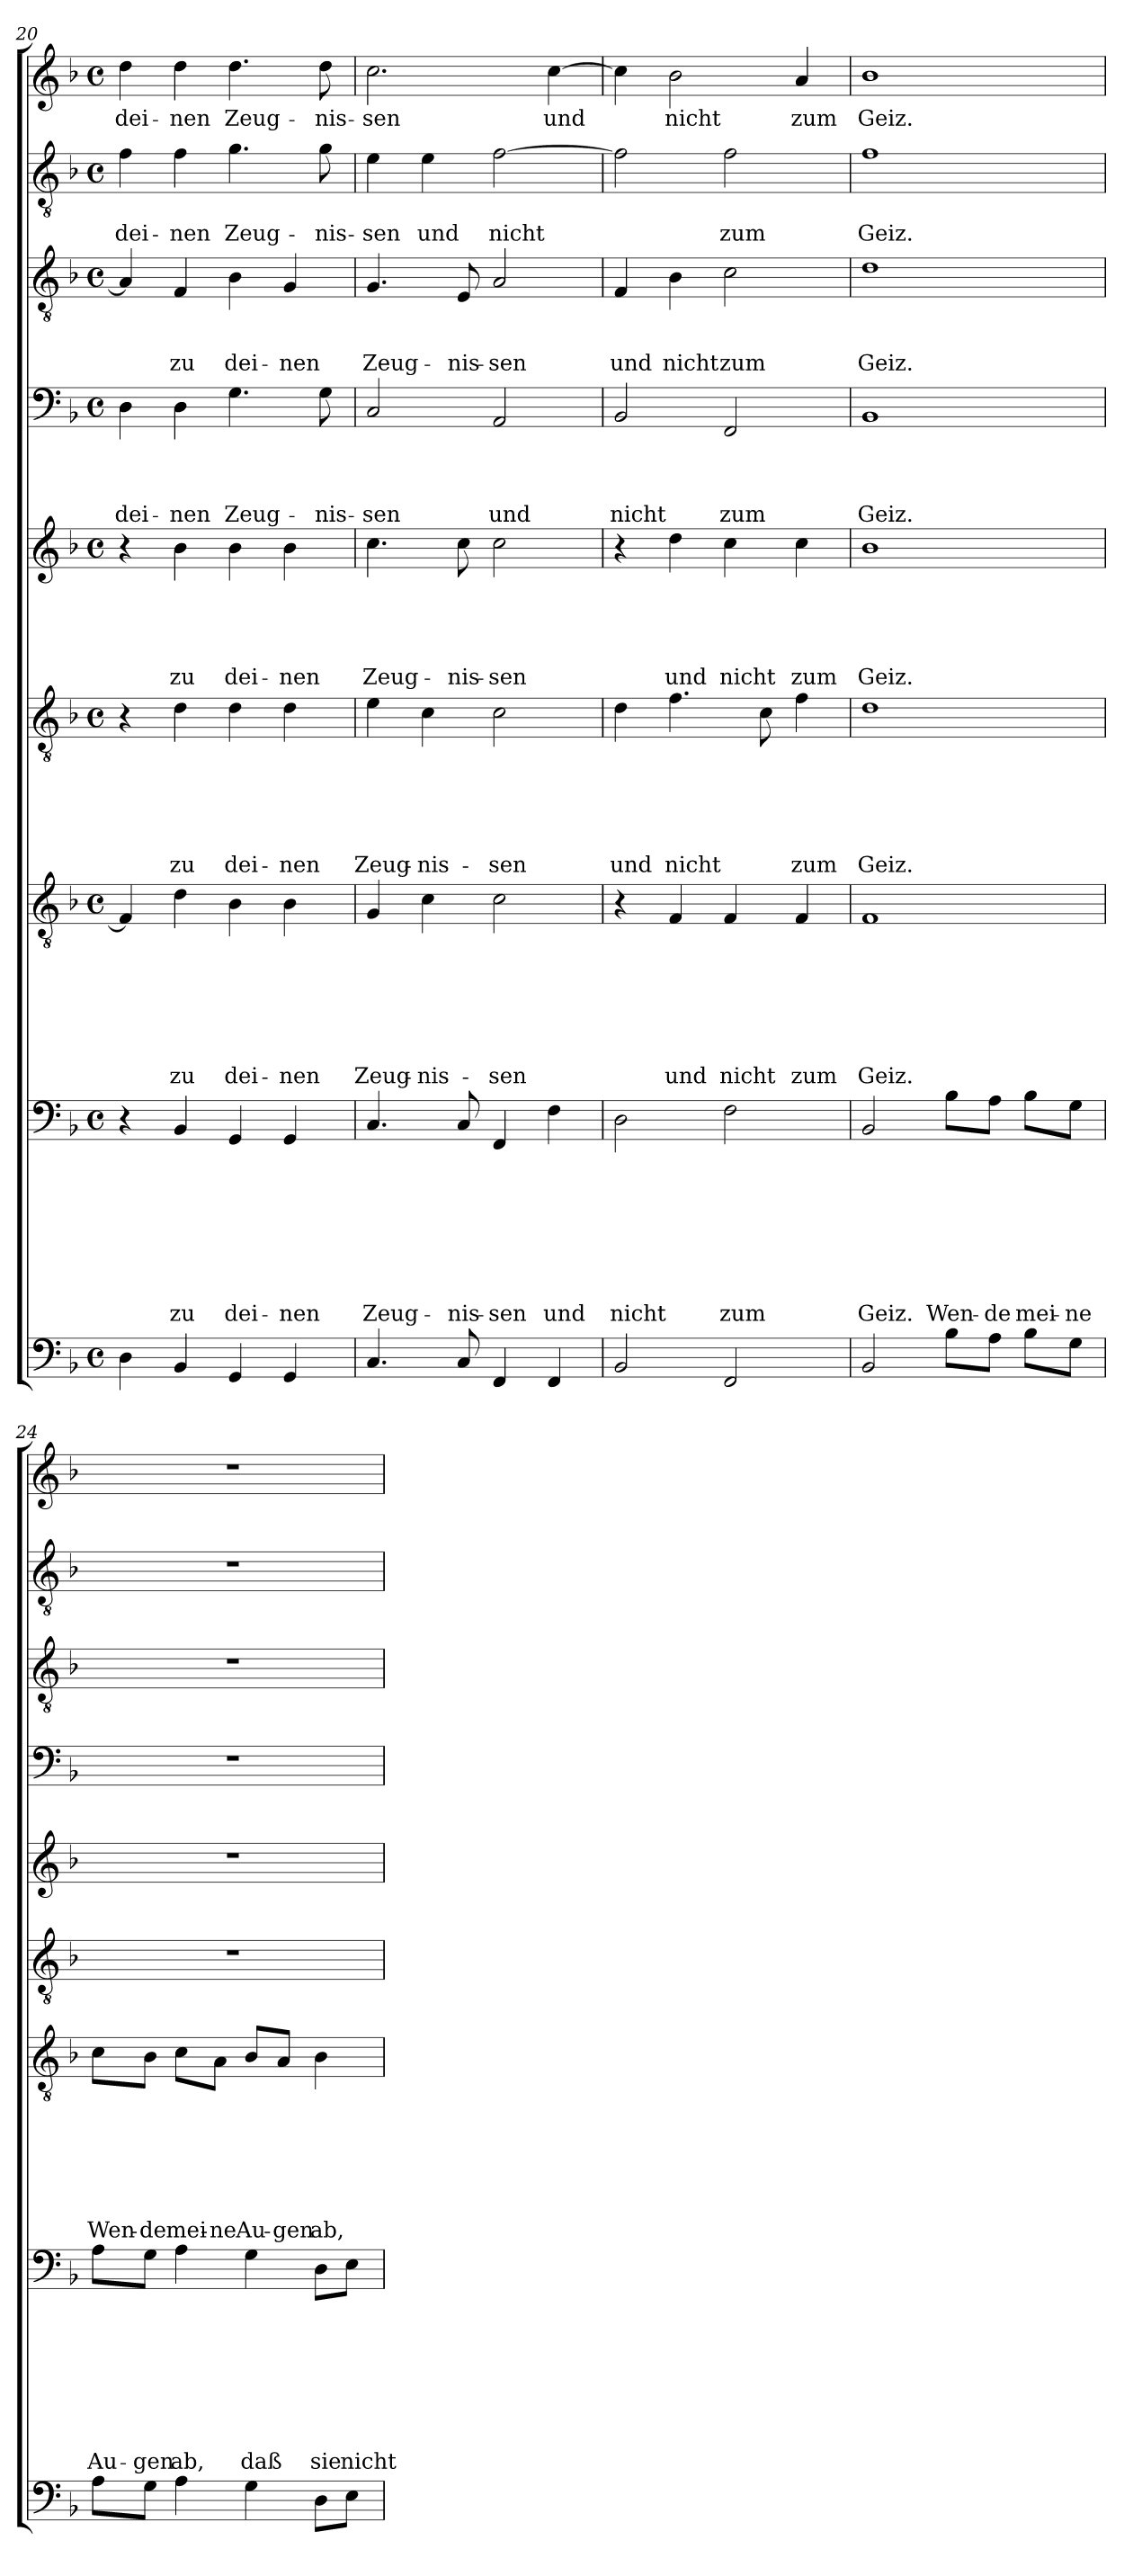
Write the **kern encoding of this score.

**kern	**kern	**text	**text	**text	**text	**text	**text	**text	**text	**kern	**text	**text	**text	**text	**text	**text	**text	**kern	**text	**text	**text	**text	**text	**text	**kern	**text	**text	**text	**text	**text	**kern	**text	**text	**text	**text	**kern	**text	**text	**text	**kern	**text	**text	**kern	**text
*part9	*part8	*part8	*part8	*part8	*part8	*part8	*part8	*part8	*part8	*part7	*part7	*part7	*part7	*part7	*part7	*part7	*part7	*part6	*part6	*part6	*part6	*part6	*part6	*part6	*part5	*part5	*part5	*part5	*part5	*part5	*part4	*part4	*part4	*part4	*part4	*part3	*part3	*part3	*part3	*part2	*part2	*part2	*part1	*part1
*staff9	*staff8	*staff8	*staff8	*staff8	*staff8	*staff8	*staff8	*staff8	*staff8	*staff7	*staff7	*staff7	*staff7	*staff7	*staff7	*staff7	*staff7	*staff6	*staff6	*staff6	*staff6	*staff6	*staff6	*staff6	*staff5	*staff5	*staff5	*staff5	*staff5	*staff5	*staff4	*staff4	*staff4	*staff4	*staff4	*staff3	*staff3	*staff3	*staff3	*staff2	*staff2	*staff2	*staff1	*staff1
*clefF4	*clefF4	*	*	*	*	*	*	*	*	*clefGv2	*	*	*	*	*	*	*	*clefGv2	*	*	*	*	*	*	*clefG2	*	*	*	*	*	*clefF4	*	*	*	*	*clefGv2	*	*	*	*clefGv2	*	*	*clefG2	*
*k[b-]	*k[b-]	*	*	*	*	*	*	*	*	*k[b-]	*	*	*	*	*	*	*	*k[b-]	*	*	*	*	*	*	*k[b-]	*	*	*	*	*	*k[b-]	*	*	*	*	*k[b-]	*	*	*	*k[b-]	*	*	*k[b-]	*
*F:	*F:	*	*	*	*	*	*	*	*	*F:	*	*	*	*	*	*	*	*F:	*	*	*	*	*	*	*F:	*	*	*	*	*	*F:	*	*	*	*	*F:	*	*	*	*F:	*	*	*F:	*
*M4/4	*M4/4	*	*	*	*	*	*	*	*	*M4/4	*	*	*	*	*	*	*	*M4/4	*	*	*	*	*	*	*M4/4	*	*	*	*	*	*M4/4	*	*	*	*	*M4/4	*	*	*	*M4/4	*	*	*M4/4	*
*met(c)	*met(c)	*	*	*	*	*	*	*	*	*met(c)	*	*	*	*	*	*	*	*met(c)	*	*	*	*	*	*	*met(c)	*	*	*	*	*	*met(c)	*	*	*	*	*met(c)	*	*	*	*met(c)	*	*	*met(c)	*
=20	=20	=20	=20	=20	=20	=20	=20	=20	=20	=20	=20	=20	=20	=20	=20	=20	=20	=20	=20	=20	=20	=20	=20	=20	=20	=20	=20	=20	=20	=20	=20	=20	=20	=20	=20	=20	=20	=20	=20	=20	=20	=20	=20	=20
!	!	!	!	!	!	!	!	!	!	!	!	!	!	!	!	!	!	!	!	!	!	!	!	!	!	!	!	!	!	!	!	!	!	!	!LO:LY:b	!	!	!	!	!	!	!LO:LY:b	!	!LO:LY:b
4D\	4r	.	.	.	.	.	.	.	.	4F/]	.	.	.	.	.	.	.	4r	.	.	.	.	.	.	4r	.	.	.	.	.	4D\	.	.	.	dei-	4A/]	.	.	.	4f\	.	dei-	4dd\	dei-
!	!	!	!	!	!	!	!	!	!LO:LY:b	!	!	!	!	!	!	!	!LO:LY:b	!	!	!	!	!	!	!LO:LY:b	!	!	!	!	!	!LO:LY:b	!	!	!	!	!LO:LY:b	!	!	!	!LO:LY:b	!	!	!LO:LY:b	!	!LO:LY:b
4BB-/	4BB-/	.	.	.	.	.	.	.	zu	4d\	.	.	.	.	.	.	zu	4d\	.	.	.	.	.	zu	4b-\	.	.	.	.	zu	4D\	.	.	.	-nen	4F/	.	.	zu	4f\	.	-nen	4dd\	-nen
!	!	!	!	!	!	!	!	!	!LO:LY:b	!	!	!	!	!	!	!	!LO:LY:b	!	!	!	!	!	!	!LO:LY:b	!	!	!	!	!	!LO:LY:b	!	!	!	!	!LO:LY:b	!	!	!	!LO:LY:b	!	!	!LO:LY:b	!	!LO:LY:b
4GG/	4GG/	.	.	.	.	.	.	.	dei-	4B-\	.	.	.	.	.	.	dei-	4d\	.	.	.	.	.	dei-	4b-\	.	.	.	.	dei-	4.G\	.	.	.	Zeug-	4B-\	.	.	dei-	4.g\	.	Zeug-	4.dd\	Zeug-
!	!	!	!	!	!	!	!	!	!LO:LY:b	!	!	!	!	!	!	!	!LO:LY:b	!	!	!	!	!	!	!LO:LY:b	!	!	!	!	!	!LO:LY:b	!	!	!	!	!	!	!	!	!LO:LY:b	!	!	!	!	!
4GG/	4GG/	.	.	.	.	.	.	.	-nen	4B-\	.	.	.	.	.	.	-nen	4d\	.	.	.	.	.	-nen	4b-\	.	.	.	.	-nen	.	.	.	.	.	4G/	.	.	-nen	.	.	.	.	.
!	!	!	!	!	!	!	!	!	!	!	!	!	!	!	!	!	!	!	!	!	!	!	!	!	!	!	!	!	!	!	!	!	!	!	!LO:LY:b	!	!	!	!	!	!	!LO:LY:b	!	!LO:LY:b
.	.	.	.	.	.	.	.	.	.	.	.	.	.	.	.	.	.	.	.	.	.	.	.	.	.	.	.	.	.	.	8G\	.	.	.	-nis-	.	.	.	.	8g\	.	-nis-	8dd\	-nis-
=21	=21	=21	=21	=21	=21	=21	=21	=21	=21	=21	=21	=21	=21	=21	=21	=21	=21	=21	=21	=21	=21	=21	=21	=21	=21	=21	=21	=21	=21	=21	=21	=21	=21	=21	=21	=21	=21	=21	=21	=21	=21	=21	=21	=21
!	!	!	!	!	!	!	!	!	!LO:LY:b	!	!	!	!	!	!	!	!LO:LY:b	!	!	!	!	!	!	!LO:LY:b	!	!	!	!	!	!LO:LY:b	!	!	!	!	!LO:LY:b	!	!	!	!LO:LY:b	!	!	!LO:LY:b	!	!LO:LY:b
4.C/	4.C/	.	.	.	.	.	.	.	Zeug-	4G/	.	.	.	.	.	.	Zeug-	4e\	.	.	.	.	.	Zeug-	4.cc\	.	.	.	.	Zeug-	2C/	.	.	.	-sen	4.G/	.	.	Zeug-	4e\	.	-sen	2.cc\	-sen
!	!	!	!	!	!	!	!	!	!	!	!	!	!	!	!	!	!LO:LY:b	!	!	!	!	!	!	!LO:LY:b	!	!	!	!	!	!	!	!	!	!	!	!	!	!	!	!	!	!LO:LY:b	!	!
.	.	.	.	.	.	.	.	.	.	4c\	.	.	.	.	.	.	-nis-	4c\	.	.	.	.	.	-nis-	.	.	.	.	.	.	.	.	.	.	.	.	.	.	.	4e\	.	und	.	.
!	!	!	!	!	!	!	!	!	!LO:LY:b	!	!	!	!	!	!	!	!	!	!	!	!	!	!	!	!	!	!	!	!	!LO:LY:b	!	!	!	!	!	!	!	!	!LO:LY:b	!	!	!	!	!
8C/	8C/	.	.	.	.	.	.	.	-nis-	.	.	.	.	.	.	.	.	.	.	.	.	.	.	.	8cc\	.	.	.	.	-nis-	.	.	.	.	.	8E/	.	.	-nis-	.	.	.	.	.
!	!	!	!	!	!	!	!	!	!LO:LY:b	!	!	!	!	!	!	!	!LO:LY:b	!	!	!	!	!	!	!LO:LY:b	!	!	!	!	!	!LO:LY:b	!	!	!	!	!LO:LY:b	!	!	!	!LO:LY:b	!	!	!LO:LY:b	!	!
4FF/	4FF/	.	.	.	.	.	.	.	-sen	2c\	.	.	.	.	.	.	-sen	2c\	.	.	.	.	.	-sen	2cc\	.	.	.	.	-sen	2AA/	.	.	.	und	2A/	.	.	-sen	[2f\	.	nicht	.	.
!	!	!	!	!	!	!	!	!	!LO:LY:b	!	!	!	!	!	!	!	!	!	!	!	!	!	!	!	!	!	!	!	!	!	!	!	!	!	!	!	!	!	!	!	!	!	!	!LO:LY:b
4FF/	4F\	.	.	.	.	.	.	.	und	.	.	.	.	.	.	.	.	.	.	.	.	.	.	.	.	.	.	.	.	.	.	.	.	.	.	.	.	.	.	.	.	.	[4cc\	und
=22	=22	=22	=22	=22	=22	=22	=22	=22	=22	=22	=22	=22	=22	=22	=22	=22	=22	=22	=22	=22	=22	=22	=22	=22	=22	=22	=22	=22	=22	=22	=22	=22	=22	=22	=22	=22	=22	=22	=22	=22	=22	=22	=22	=22
!	!	!	!	!	!	!	!	!	!LO:LY:b	!	!	!	!	!	!	!	!	!	!	!	!	!	!	!LO:LY:b	!	!	!	!	!	!	!	!	!	!	!LO:LY:b	!	!	!	!LO:LY:b	!	!	!	!	!
2BB-/	2D\	.	.	.	.	.	.	.	nicht	4r	.	.	.	.	.	.	.	4d\	.	.	.	.	.	und	4r	.	.	.	.	.	2BB-/	.	.	.	nicht	4F/	.	.	und	2f\]	.	.	4cc\]	.
!	!	!	!	!	!	!	!	!	!	!	!	!	!	!	!	!	!LO:LY:b	!	!	!	!	!	!	!LO:LY:b	!	!	!	!	!	!LO:LY:b	!	!	!	!	!	!	!	!	!LO:LY:b	!	!	!	!	!LO:LY:b
.	.	.	.	.	.	.	.	.	.	4F/	.	.	.	.	.	.	und	4.f\	.	.	.	.	.	nicht	4dd\	.	.	.	.	und	.	.	.	.	.	4B-\	.	.	nicht	.	.	.	2b-\	nicht
!	!	!	!	!	!	!	!	!	!LO:LY:b	!	!	!	!	!	!	!	!LO:LY:b	!	!	!	!	!	!	!	!	!	!	!	!	!LO:LY:b	!	!	!	!	!LO:LY:b	!	!	!	!LO:LY:b	!	!	!LO:LY:b	!	!
2FF/	2F\	.	.	.	.	.	.	.	zum	4F/	.	.	.	.	.	.	nicht	.	.	.	.	.	.	.	4cc\	.	.	.	.	nicht	2FF/	.	.	.	zum	2c\	.	.	zum	2f\	.	zum	.	.
.	.	.	.	.	.	.	.	.	.	.	.	.	.	.	.	.	.	8c\	.	.	.	.	.	.	.	.	.	.	.	.	.	.	.	.	.	.	.	.	.	.	.	.	.	.
!	!	!	!	!	!	!	!	!	!	!	!	!	!	!	!	!	!LO:LY:b	!	!	!	!	!	!	!LO:LY:b	!	!	!	!	!	!LO:LY:b	!	!	!	!	!	!	!	!	!	!	!	!	!	!LO:LY:b
.	.	.	.	.	.	.	.	.	.	4F/	.	.	.	.	.	.	zum	4f\	.	.	.	.	.	zum	4cc\	.	.	.	.	zum	.	.	.	.	.	.	.	.	.	.	.	.	4a/	zum
=23	=23	=23	=23	=23	=23	=23	=23	=23	=23	=23	=23	=23	=23	=23	=23	=23	=23	=23	=23	=23	=23	=23	=23	=23	=23	=23	=23	=23	=23	=23	=23	=23	=23	=23	=23	=23	=23	=23	=23	=23	=23	=23	=23	=23
!	!	!	!	!	!	!	!	!	!LO:LY:b	!	!	!	!	!	!	!	!LO:LY:b	!	!	!	!	!	!	!LO:LY:b	!	!	!	!	!	!LO:LY:b	!	!	!	!	!LO:LY:b	!	!	!	!LO:LY:b	!	!	!LO:LY:b	!	!LO:LY:b
2BB-/	2BB-/	.	.	.	.	.	.	.	Geiz.	1F	.	.	.	.	.	.	Geiz.	1d	.	.	.	.	.	Geiz.	1b-	.	.	.	.	Geiz.	1BB-	.	.	.	Geiz.	1d	.	.	Geiz.	1f	.	Geiz.	1b-	Geiz.
!	!	!	!	!	!	!	!	!	!LO:LY:b	!	!	!	!	!	!	!	!	!	!	!	!	!	!	!	!	!	!	!	!	!	!	!	!	!	!	!	!	!	!	!	!	!	!	!
8B-\L	8B-\L	.	.	.	.	.	.	.	Wen-	.	.	.	.	.	.	.	.	.	.	.	.	.	.	.	.	.	.	.	.	.	.	.	.	.	.	.	.	.	.	.	.	.	.	.
!	!	!	!	!	!	!	!	!	!LO:LY:b	!	!	!	!	!	!	!	!	!	!	!	!	!	!	!	!	!	!	!	!	!	!	!	!	!	!	!	!	!	!	!	!	!	!	!
8A\J	8A\J	.	.	.	.	.	.	.	-de	.	.	.	.	.	.	.	.	.	.	.	.	.	.	.	.	.	.	.	.	.	.	.	.	.	.	.	.	.	.	.	.	.	.	.
!	!	!	!	!	!	!	!	!	!LO:LY:b	!	!	!	!	!	!	!	!	!	!	!	!	!	!	!	!	!	!	!	!	!	!	!	!	!	!	!	!	!	!	!	!	!	!	!
8B-\L	8B-\L	.	.	.	.	.	.	.	mei-	.	.	.	.	.	.	.	.	.	.	.	.	.	.	.	.	.	.	.	.	.	.	.	.	.	.	.	.	.	.	.	.	.	.	.
!	!	!	!	!	!	!	!	!	!LO:LY:b	!	!	!	!	!	!	!	!	!	!	!	!	!	!	!	!	!	!	!	!	!	!	!	!	!	!	!	!	!	!	!	!	!	!	!
8G\J	8G\J	.	.	.	.	.	.	.	-ne	.	.	.	.	.	.	.	.	.	.	.	.	.	.	.	.	.	.	.	.	.	.	.	.	.	.	.	.	.	.	.	.	.	.	.
!!LO:LB:g=z
=24	=24	=24	=24	=24	=24	=24	=24	=24	=24	=24	=24	=24	=24	=24	=24	=24	=24	=24	=24	=24	=24	=24	=24	=24	=24	=24	=24	=24	=24	=24	=24	=24	=24	=24	=24	=24	=24	=24	=24	=24	=24	=24	=24	=24
!	!	!	!	!	!	!	!	!	!LO:LY:b	!	!	!	!	!	!	!	!LO:LY:b	!	!	!	!	!	!	!	!	!	!	!	!	!	!	!	!	!	!	!	!	!	!	!	!	!	!	!
8A\L	8A\L	.	.	.	.	.	.	.	Au-	8c\L	.	.	.	.	.	.	Wen-	1r	.	.	.	.	.	.	1r	.	.	.	.	.	1r	.	.	.	.	1r	.	.	.	1r	.	.	1r	.
!	!	!	!	!	!	!	!	!	!LO:LY:b	!	!	!	!	!	!	!	!LO:LY:b	!	!	!	!	!	!	!	!	!	!	!	!	!	!	!	!	!	!	!	!	!	!	!	!	!	!	!
8G\J	8G\J	.	.	.	.	.	.	.	-gen	8B-\J	.	.	.	.	.	.	-de	.	.	.	.	.	.	.	.	.	.	.	.	.	.	.	.	.	.	.	.	.	.	.	.	.	.	.
!	!	!	!	!	!	!	!	!	!LO:LY:b	!	!	!	!	!	!	!	!LO:LY:b	!	!	!	!	!	!	!	!	!	!	!	!	!	!	!	!	!	!	!	!	!	!	!	!	!	!	!
4A\	4A\	.	.	.	.	.	.	.	ab,	8c\L	.	.	.	.	.	.	mei-	.	.	.	.	.	.	.	.	.	.	.	.	.	.	.	.	.	.	.	.	.	.	.	.	.	.	.
!	!	!	!	!	!	!	!	!	!	!	!	!	!	!	!	!	!LO:LY:b	!	!	!	!	!	!	!	!	!	!	!	!	!	!	!	!	!	!	!	!	!	!	!	!	!	!	!
.	.	.	.	.	.	.	.	.	.	8A\J	.	.	.	.	.	.	-ne	.	.	.	.	.	.	.	.	.	.	.	.	.	.	.	.	.	.	.	.	.	.	.	.	.	.	.
!	!	!	!	!	!	!	!	!	!LO:LY:b	!	!	!	!	!	!	!	!LO:LY:b	!	!	!	!	!	!	!	!	!	!	!	!	!	!	!	!	!	!	!	!	!	!	!	!	!	!	!
4G\	4G\	.	.	.	.	.	.	.	daß	8B-/L	.	.	.	.	.	.	Au-	.	.	.	.	.	.	.	.	.	.	.	.	.	.	.	.	.	.	.	.	.	.	.	.	.	.	.
!	!	!	!	!	!	!	!	!	!	!	!	!	!	!	!	!	!LO:LY:b	!	!	!	!	!	!	!	!	!	!	!	!	!	!	!	!	!	!	!	!	!	!	!	!	!	!	!
.	.	.	.	.	.	.	.	.	.	8A/J	.	.	.	.	.	.	-gen	.	.	.	.	.	.	.	.	.	.	.	.	.	.	.	.	.	.	.	.	.	.	.	.	.	.	.
!	!	!	!	!	!	!	!	!	!LO:LY:b	!	!	!	!	!	!	!	!LO:LY:b	!	!	!	!	!	!	!	!	!	!	!	!	!	!	!	!	!	!	!	!	!	!	!	!	!	!	!
8D\L	8D\L	.	.	.	.	.	.	.	sie	4B-\	.	.	.	.	.	.	ab,	.	.	.	.	.	.	.	.	.	.	.	.	.	.	.	.	.	.	.	.	.	.	.	.	.	.	.
!	!	!	!	!	!	!	!	!	!LO:LY:b	!	!	!	!	!	!	!	!	!	!	!	!	!	!	!	!	!	!	!	!	!	!	!	!	!	!	!	!	!	!	!	!	!	!	!
8E\J	8E\J	.	.	.	.	.	.	.	nicht	.	.	.	.	.	.	.	.	.	.	.	.	.	.	.	.	.	.	.	.	.	.	.	.	.	.	.	.	.	.	.	.	.	.	.
=	=	=	=	=	=	=	=	=	=	=	=	=	=	=	=	=	=	=	=	=	=	=	=	=	=	=	=	=	=	=	=	=	=	=	=	=	=	=	=	=	=	=	=	=
*-	*-	*-	*-	*-	*-	*-	*-	*-	*-	*-	*-	*-	*-	*-	*-	*-	*-	*-	*-	*-	*-	*-	*-	*-	*-	*-	*-	*-	*-	*-	*-	*-	*-	*-	*-	*-	*-	*-	*-	*-	*-	*-	*-	*-
